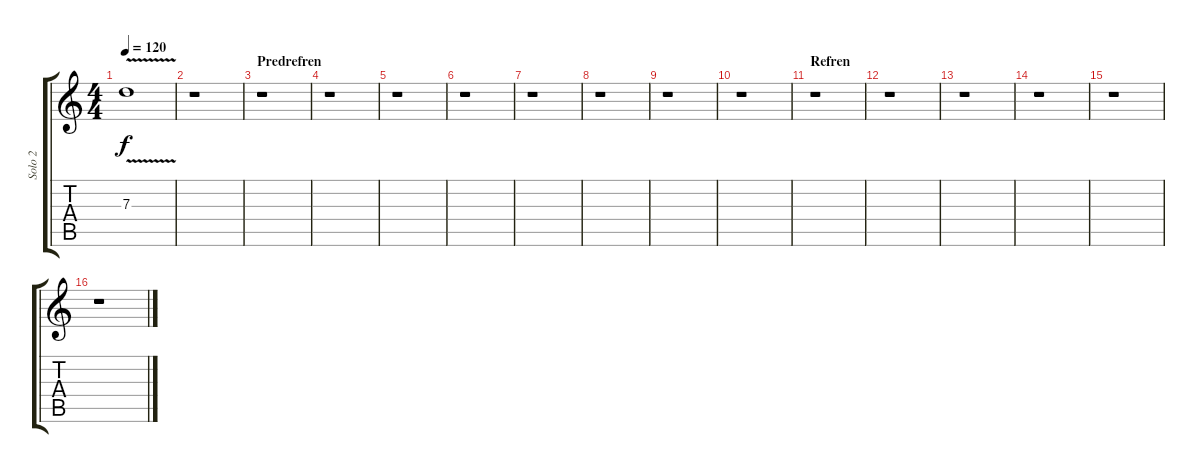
\track ("Solo 2" "Solo 2") {instrument distortionguitar}
\staff {score tabs}
\tuning (E4 B3 G3 D3 A2 E2) {hide}
\ts (4 4)
\tempo 120
\clef g2
\ks c
7.3{v}.1{dy f} |
r.1 |
\section ("" "Predrefren")
r.1 |
r.1 |
r.1 |
r.1 |
r.1 |
r.1 |
r.1 |
r.1 |
\section ("" "Refren")
r.1 |
r.1 |
r.1 |
r.1 |
r.1 |
r.1
